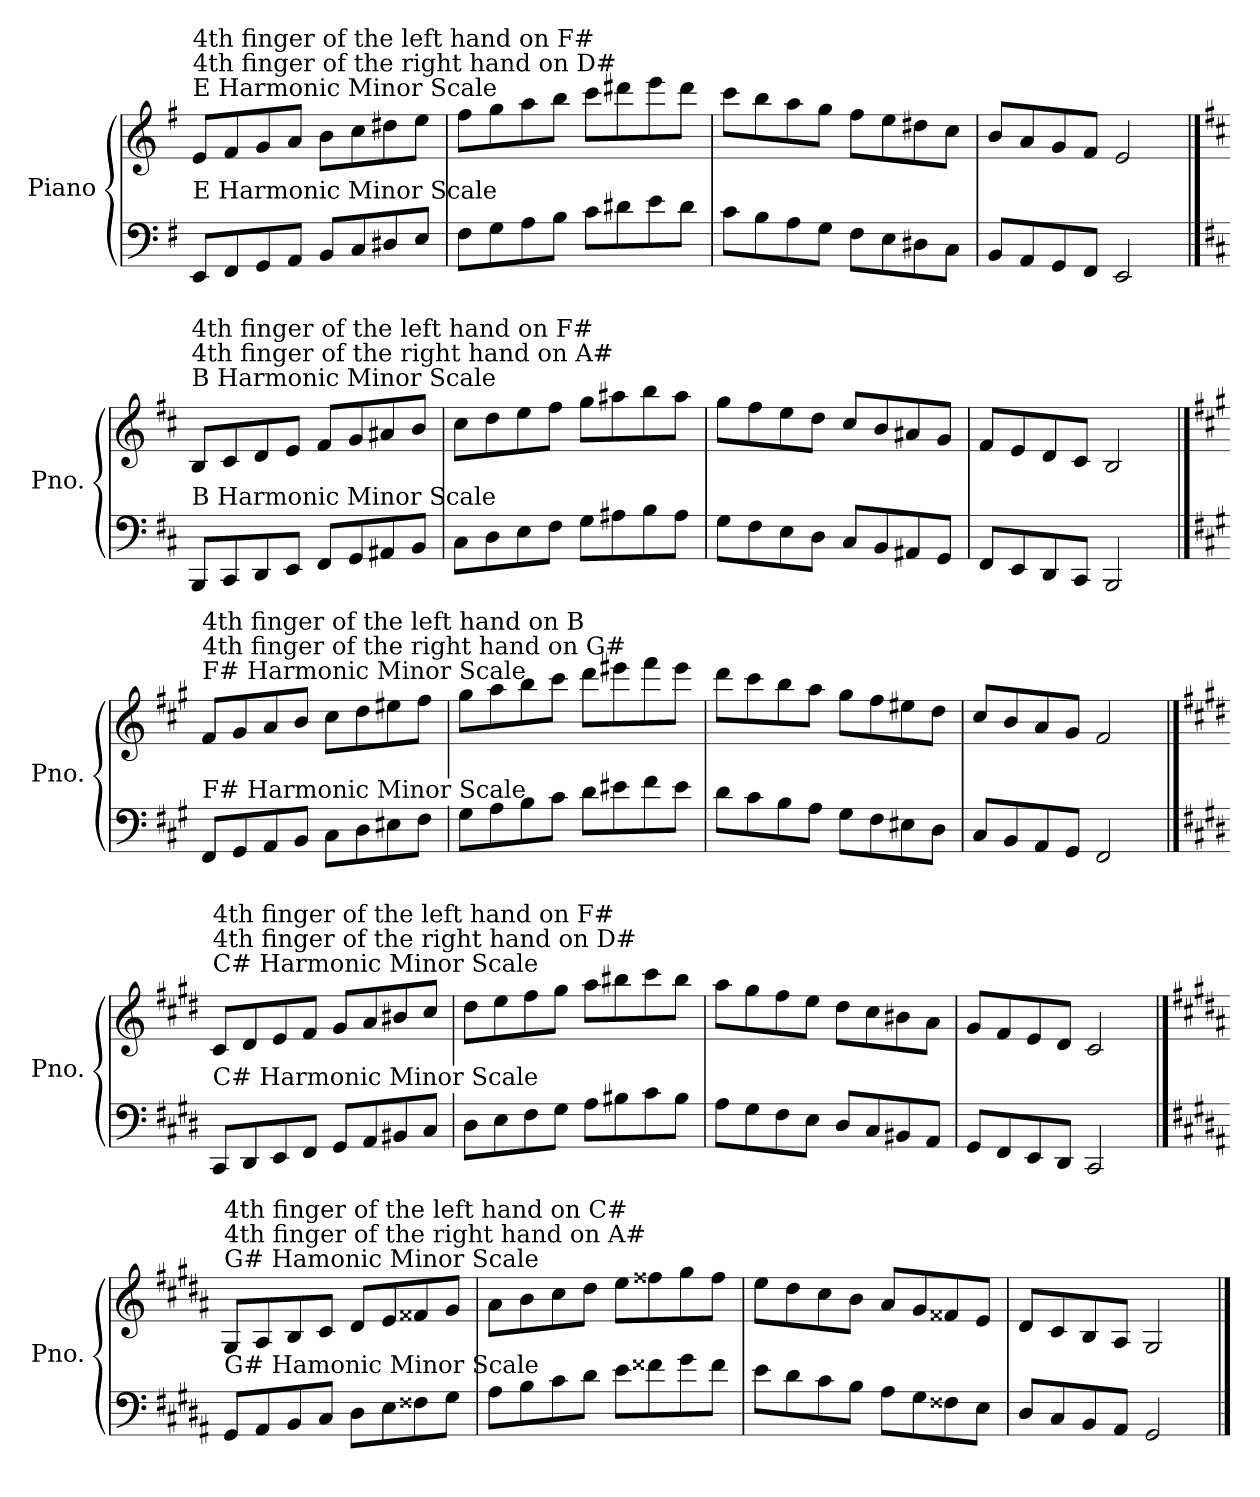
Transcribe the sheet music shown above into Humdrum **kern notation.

**kern	**kern
*part1	*part1
*staff2	*staff1
*I"Piano	*
*I'Pno.	*
!!LO:LB:g=z
*clefF4	*clefG2
*k[f#]	*k[f#]
=1	=1
!	!LO:TX:a:t=E Harmonic Minor Scale
!	!LO:TX:t=4th finger of the right hand on D#
!	!LO:TX:t=4th finger of the left hand on F#
!LO:TX:a:t=E Harmonic Minor Scale	!
8EE/L	8e/L
8FF#/	8f#/
8GG/	8g/
8AA/J	8a/J
8BB/L	8b\L
8C/	8cc\
8D#X/	8dd#X\
8E/J	8ee\J
=2	=2
8F#\L	8ff#\L
8G\	8gg\
8A\	8aa\
8B\J	8bb\J
8c\L	8ccc\L
8d#X\	8ddd#X\
8e\	8eee\
8d#\J	8ddd#\J
=3	=3
8c\L	8ccc\L
8B\	8bb\
8A\	8aa\
8G\J	8gg\J
8F#\L	8ff#\L
8E\	8ee\
8D#X\	8dd#X\
8C\J	8cc\J
=4	=4
8BB/L	8b/L
8AA/	8a/
8GG/	8g/
8FF#/J	8f#/J
2EE/	2e/
!!LO:LB:g=z
==1	==1
*k[f#c#]	*k[f#c#]
!	!LO:TX:a:t=B Harmonic Minor Scale
!	!LO:TX:t=4th finger of the right hand on A#
!	!LO:TX:t=4th finger of the left hand on F#
!LO:TX:a:t=B Harmonic Minor Scale	!
8BBB/L	8B/L
8CC#/	8c#/
8DD/	8d/
8EE/J	8e/J
8FF#/L	8f#/L
8GG/	8g/
8AA#X/	8a#X/
8BB/J	8b/J
=2	=2
8C#\L	8cc#\L
8D\	8dd\
8E\	8ee\
8F#\J	8ff#\J
8G\L	8gg\L
8A#X\	8aa#X\
8B\	8bb\
8A#\J	8aa#\J
=3	=3
8G\L	8gg\L
8F#\	8ff#\
8E\	8ee\
8D\J	8dd\J
8C#/L	8cc#/L
8BB/	8b/
8AA#X/	8a#X/
8GG/J	8g/J
=4	=4
8FF#/L	8f#/L
8EE/	8e/
8DD/	8d/
8CC#/J	8c#/J
2BBB/	2B/
!!LO:PB:g=z
==1	==1
*k[f#c#g#]	*k[f#c#g#]
!	!LO:TX:a:t=F# Harmonic Minor Scale
!	!LO:TX:a:t=4th finger of the right hand on G#
!	!LO:TX:t=4th finger of the left hand on B
!LO:TX:a:t=F# Harmonic Minor Scale	!
8FF#/L	8f#/L
8GG#/	8g#/
8AA/	8a/
8BB/J	8b/J
8C#\L	8cc#\L
8D\	8dd\
8E#X\	8ee#X\
8F#\J	8ff#\J
=2	=2
8G#\L	8gg#\L
8A\	8aa\
8B\	8bb\
8c#\J	8ccc#\J
8d\L	8ddd\L
8e#X\	8eee#X\
8f#\	8fff#\
8e#\J	8eee#\J
=3	=3
8d\L	8ddd\L
8c#\	8ccc#\
8B\	8bb\
8A\J	8aa\J
8G#\L	8gg#\L
8F#\	8ff#\
8E#X\	8ee#X\
8D\J	8dd\J
=4	=4
8C#/L	8cc#/L
8BB/	8b/
8AA/	8a/
8GG#/J	8g#/J
2FF#/	2f#/
!!LO:LB:g=z
==1	==1
*k[f#c#g#d#]	*k[f#c#g#d#]
!	!LO:TX:a:t=C# Harmonic Minor Scale
!	!LO:TX:t=4th finger of the right hand on D#
!	!LO:TX:t=4th finger of the left hand on F#
!LO:TX:a:t=C# Harmonic Minor Scale	!
8CC#/L	8c#/L
8DD#/	8d#/
8EE/	8e/
8FF#/J	8f#/J
8GG#/L	8g#/L
8AA/	8a/
8BB#X/	8b#X/
8C#/J	8cc#/J
=2	=2
8D#\L	8dd#\L
8E\	8ee\
8F#\	8ff#\
8G#\J	8gg#\J
8A\L	8aa\L
8B#X\	8bb#X\
8c#\	8ccc#\
8B#\J	8bb#\J
=3	=3
8A\L	8aa\L
8G#\	8gg#\
8F#\	8ff#\
8E\J	8ee\J
8D#/L	8dd#\L
8C#/	8cc#\
8BB#X/	8b#X\
8AA/J	8a\J
=4	=4
8GG#/L	8g#/L
8FF#/	8f#/
8EE/	8e/
8DD#/J	8d#/J
2CC#/	2c#/
!!LO:LB:g=z
==1	==1
*k[f#c#g#d#a#]	*k[f#c#g#d#a#]
!	!LO:TX:a:t=G# Hamonic Minor Scale
!	!LO:TX:t=4th finger of the right hand on A#
!	!LO:TX:t=4th finger of the left hand on C#
!LO:TX:a:t=G# Hamonic Minor Scale	!
8GG#/L	8G#/L
8AA#/	8A#/
8BB/	8B/
8C#/J	8c#/J
8D#\L	8d#/L
8E\	8e/
8F##X\	8f##X/
8G#\J	8g#/J
=2	=2
8A#\L	8a#\L
8B\	8b\
8c#\	8cc#\
8d#\J	8dd#\J
8e\L	8ee\L
8f##X\	8ff##X\
8g#\	8gg#\
8f##\J	8ff##\J
=3	=3
8e\L	8ee\L
8d#\	8dd#\
8c#\	8cc#\
8B\J	8b\J
8A#\L	8a#/L
8G#\	8g#/
8F##X\	8f##X/
8E\J	8e/J
=4	=4
8D#/L	8d#/L
8C#/	8c#/
8BB/	8B/
8AA#/J	8A#/J
2GG#/	2G#/
==	==
*-	*-
